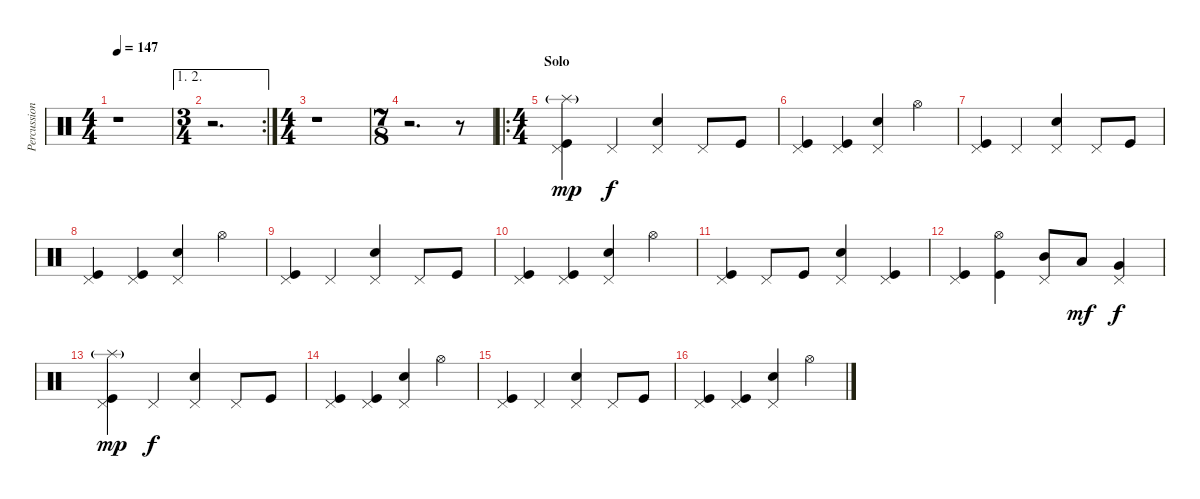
\track ("Percussion" "Percussion") {instrument percussion}
\staff {score}
\articulation defaults
\ts (4 4)
\tempo 147
\clef neutral
\ks c
r.1{dy mp} |
\ae (1 2)
\rc 2
\ts (3 4)
r.2{d} |
\ts (4 4)
r.1 |
\ts (7 8)
r.2{d} r.8 |
\ro
\ts (4 4)
\section ("" "Solo")
("Splash (hit)"{g} "Kick (hit)" "Pedal Hi-Hat (hit)").4 "Pedal Hi-Hat (hit)".4{dy f} ("Electric Snare (hit)" "Pedal Hi-Hat (hit)").4 "Pedal Hi-Hat (hit)".8 "Kick (hit)".8 |
("Kick (hit)" "Pedal Hi-Hat (hit)").4 ("Kick (hit)" "Pedal Hi-Hat (hit)").4 ("Electric Snare (hit)" "Pedal Hi-Hat (hit)").4 "Hi-Hat (open)".4 |
("Kick (hit)" "Pedal Hi-Hat (hit)").4 "Pedal Hi-Hat (hit)".4 ("Electric Snare (hit)" "Pedal Hi-Hat (hit)").4 "Pedal Hi-Hat (hit)".8 "Kick (hit)".8 |
("Kick (hit)" "Pedal Hi-Hat (hit)").4 ("Kick (hit)" "Pedal Hi-Hat (hit)").4 ("Electric Snare (hit)" "Pedal Hi-Hat (hit)").4 "Hi-Hat (open)".4 |
("Kick (hit)" "Pedal Hi-Hat (hit)").4 "Pedal Hi-Hat (hit)".4 ("Electric Snare (hit)" "Pedal Hi-Hat (hit)").4 "Pedal Hi-Hat (hit)".8 "Kick (hit)".8 |
("Kick (hit)" "Pedal Hi-Hat (hit)").4 ("Kick (hit)" "Pedal Hi-Hat (hit)").4 ("Electric Snare (hit)" "Pedal Hi-Hat (hit)").4 "Hi-Hat (open)".4 |
("Kick (hit)" "Pedal Hi-Hat (hit)").4 "Pedal Hi-Hat (hit)".8 "Kick (hit)".8 ("Electric Snare (hit)" "Pedal Hi-Hat (hit)").4 ("Kick (hit)" "Pedal Hi-Hat (hit)").4 |
("Kick (hit)" "Pedal Hi-Hat (hit)").4 ("Kick (hit)" "Hi-Hat (open)").4 ("Mid Tom (hit)" "Pedal Hi-Hat (hit)").8 "Low Tom (hit)".8{dy mf} ("Very Low Tom (hit)" "Pedal Hi-Hat (hit)").4{dy f} |
("Splash (hit)"{g} "Kick (hit)" "Pedal Hi-Hat (hit)").4{dy mp} "Pedal Hi-Hat (hit)".4{dy f} ("Electric Snare (hit)" "Pedal Hi-Hat (hit)").4 "Pedal Hi-Hat (hit)".8 "Kick (hit)".8 |
("Kick (hit)" "Pedal Hi-Hat (hit)").4 ("Kick (hit)" "Pedal Hi-Hat (hit)").4 ("Electric Snare (hit)" "Pedal Hi-Hat (hit)").4 "Hi-Hat (open)".4 |
("Kick (hit)" "Pedal Hi-Hat (hit)").4 "Pedal Hi-Hat (hit)".4 ("Electric Snare (hit)" "Pedal Hi-Hat (hit)").4 "Pedal Hi-Hat (hit)".8 "Kick (hit)".8 |
("Kick (hit)" "Pedal Hi-Hat (hit)").4 ("Kick (hit)" "Pedal Hi-Hat (hit)").4 ("Electric Snare (hit)" "Pedal Hi-Hat (hit)").4 "Hi-Hat (open)".4
